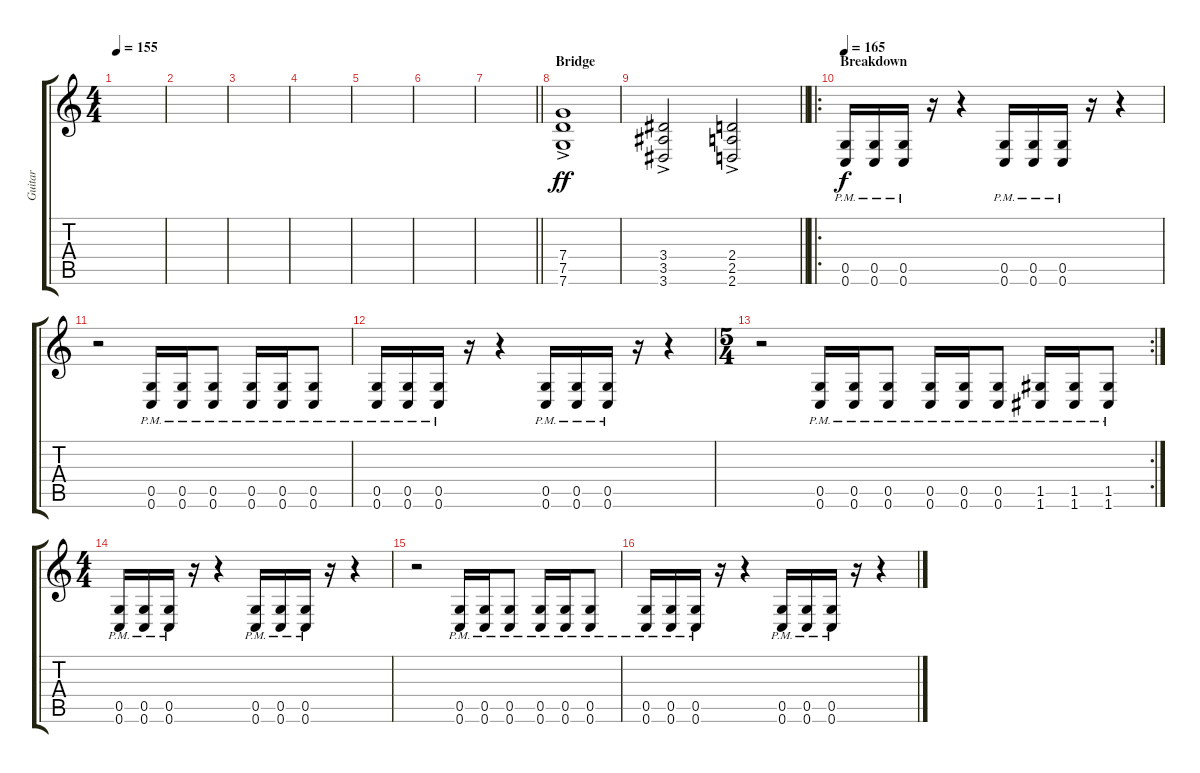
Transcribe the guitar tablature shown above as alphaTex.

\track ("Guitar" "Guitar") {instrument distortionguitar}
\staff {score tabs}
\tuning (D4 A3 F3 C3 G2 C2) {hide}
\ts (4 4)
\tempo 155
\clef g2
\ks c
|
|
|
|
|
|
\barLineRight lightlight
|
\section ("" "Bridge")
(7.4{ac} 7.5{ac} 7.6{ac}).1{dy ff volume 13} |
\barLineRight lightlight
(3.4{ac} 3.5{ac} 3.6{ac}).2 (2.4{ac} 2.5{ac} 2.6{ac}).2 |
\ro
\section ("" "Breakdown")
\tempo 165
(0.5{pm} 0.6{pm}).16{dy f} (0.5{pm} 0.6{pm}).16 (0.5{pm} 0.6{pm}).16 r.16 r.4 (0.5{pm} 0.6{pm}).16 (0.5{pm} 0.6{pm}).16 (0.5{pm} 0.6{pm}).16 r.16 r.4 |
r.2 (0.5{pm} 0.6{pm}).16 (0.5{pm} 0.6{pm}).16 (0.5{pm} 0.6{pm}).8 (0.5{pm} 0.6{pm}).16 (0.5{pm} 0.6{pm}).16 (0.5{pm} 0.6{pm}).8 |
(0.5{pm} 0.6{pm}).16 (0.5{pm} 0.6{pm}).16 (0.5{pm} 0.6{pm}).16 r.16 r.4 (0.5{pm} 0.6{pm}).16 (0.5{pm} 0.6{pm}).16 (0.5{pm} 0.6{pm}).16 r.16 r.4 |
\rc 2
\ts (5 4)
r.2 (0.5{pm} 0.6{pm}).16 (0.5{pm} 0.6{pm}).16 (0.5{pm} 0.6{pm}).8 (0.5{pm} 0.6{pm}).16 (0.5{pm} 0.6{pm}).16 (0.5{pm} 0.6{pm}).8 (1.5{pm} 1.6{pm}).16 (1.5{pm} 1.6{pm}).16 (1.5{pm} 1.6{pm}).8 |
\ts (4 4)
(0.5{pm} 0.6{pm}).16 (0.5{pm} 0.6{pm}).16 (0.5{pm} 0.6{pm}).16 r.16 r.4 (0.5{pm} 0.6{pm}).16 (0.5{pm} 0.6{pm}).16 (0.5{pm} 0.6{pm}).16 r.16 r.4 |
r.2 (0.5{pm} 0.6{pm}).16 (0.5{pm} 0.6{pm}).16 (0.5{pm} 0.6{pm}).8 (0.5{pm} 0.6{pm}).16 (0.5{pm} 0.6{pm}).16 (0.5{pm} 0.6{pm}).8 |
(0.5{pm} 0.6{pm}).16 (0.5{pm} 0.6{pm}).16 (0.5{pm} 0.6{pm}).16 r.16 r.4 (0.5{pm} 0.6{pm}).16 (0.5{pm} 0.6{pm}).16 (0.5{pm} 0.6{pm}).16 r.16 r.4
